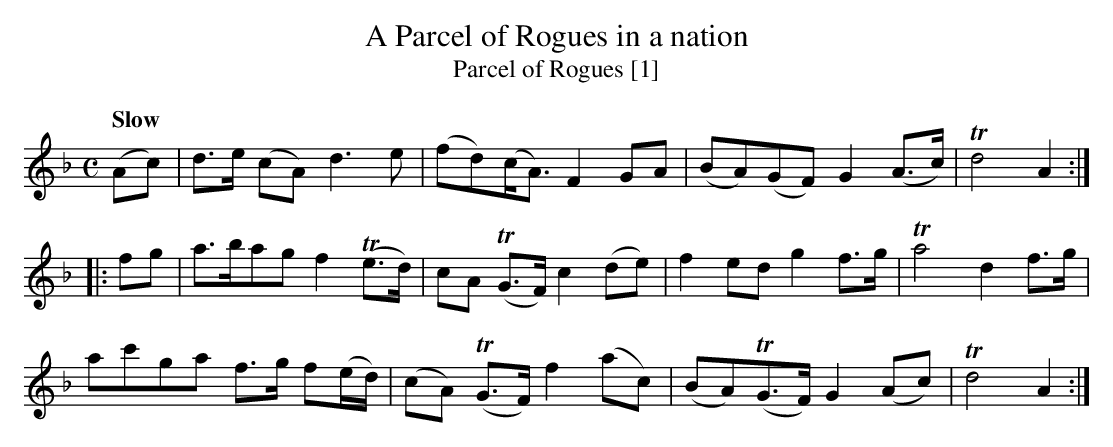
X:1
T:A Parcel of Rogues in a nation
T:Parcel of Rogues [1]
M:C
L:1/8
Q:"Slow"
K:Dmin
(Ac) | d>e (cA) d3e | (fd)(c<A) F2 GA | (BA)(GF) G2 (A>c) | Td4A2 :|
|: fg | a>bag f2 T(e>d) | cA T(G>F) c2 (de) | f2 ed g2 f>g | Ta4d2 f>g |
ac'ga f>g f(e/d/) | (cA) T(G>F) f2 (ac) | (BA)T(G>F) G2 (Ac) |Td4A2 :|]
